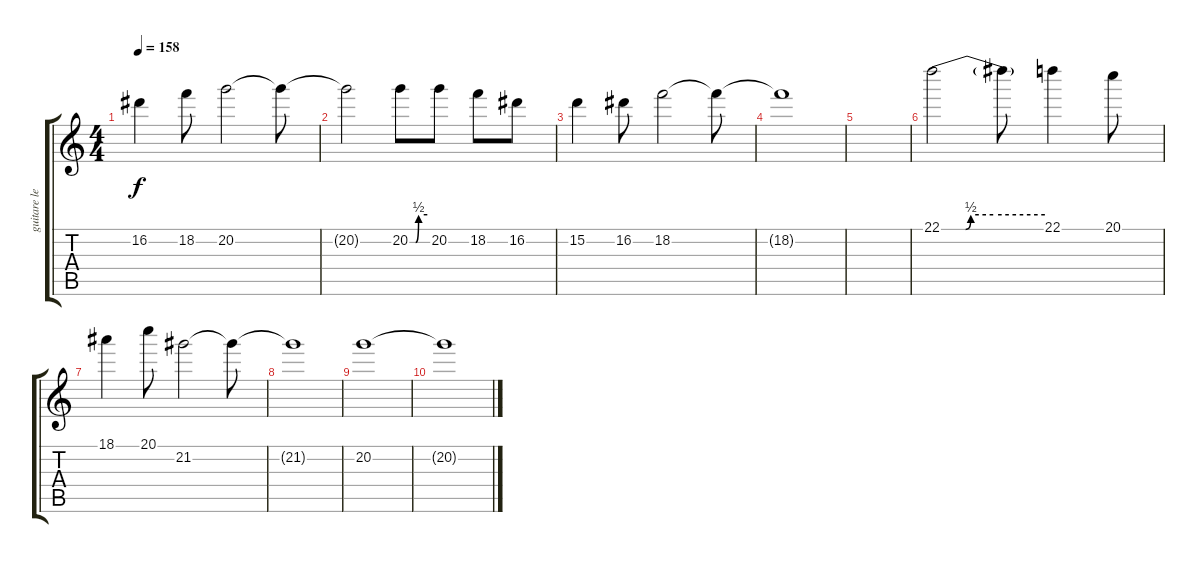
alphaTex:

\track ("guitare lead satriani" "guitare le") {instrument distortionguitar}
\staff {score tabs}
\tuning (E4 B3 G3 D3 A2 E2) {hide}
\ts (4 4)
\tempo 158
\clef g2
\ks c
16.2.4{dy f} 18.2.8 20.2.2 20.2{t}.8 |
20.2{t}.2 20.2{be (custom 0 0 20 0 30 2 60 2)}.8 20.2.8 18.2.8 16.2.8 |
15.2.4 16.2.8 18.2.2 18.2{t}.8 |
18.2{t}.1 |
|
22.1{be (custom 0 0 14 0 17 2 30 2 60 2)}.2 22.1{t}.8 22.1.4 20.1.8 |
18.1.4 20.1.8 21.2.2 21.2{t}.8 |
21.2{t}.1 |
20.2.1 |
20.2{t}.1{volume 5}
